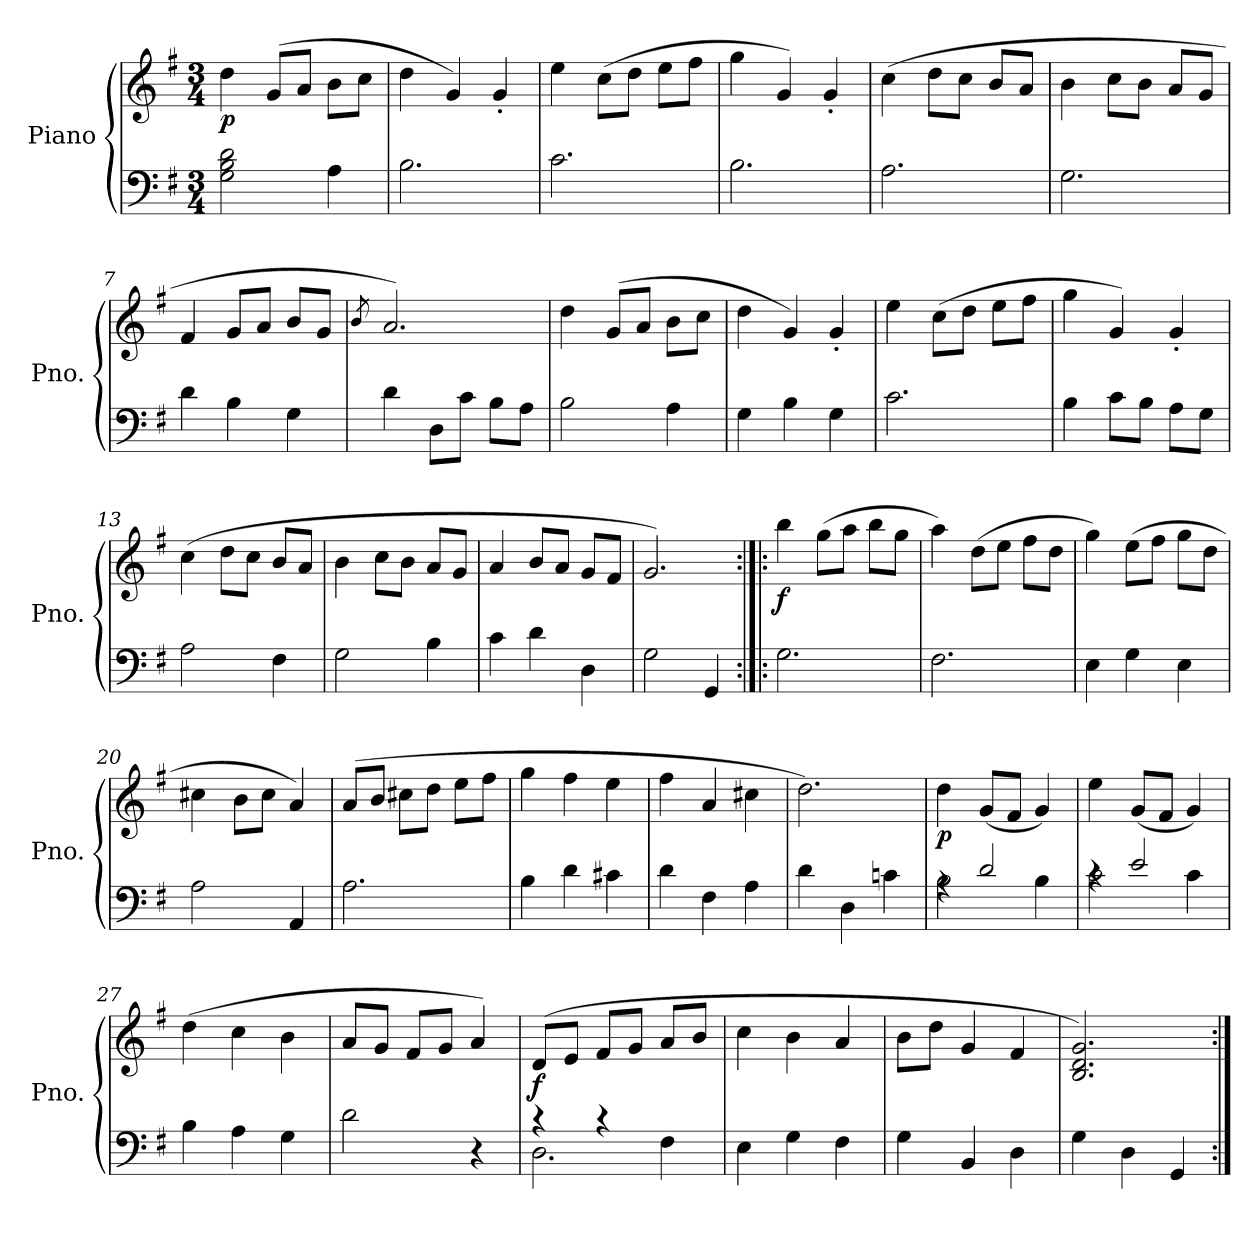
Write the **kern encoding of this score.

**kern	**kern	**dynam
*part1	*part1	*part1
*staff2	*staff1	*staff1/2
*I"Piano	*	*
*I'Pno.	*	*
*clefF4	*clefG2	*
*k[f#]	*k[f#]	*
*M3/4	*M3/4	*
*MM130	*MM130	*
=1	=1	=1
!	!	!LO:DY:b
2G\ 2B\ 2d\	4dd\	p
.	(8g/L	.
.	8a/J	.
4A\	8b\L	.
.	8cc\J	.
=2	=2	=2
2.B\	4dd\	.
.	4g/)	.
.	4g'/	.
=3	=3	=3
2.c\	4ee\	.
.	(8cc\L	.
.	8dd\J	.
.	8ee\L	.
.	8ff#\J	.
=4	=4	=4
2.B\	4gg\	.
.	4g/)	.
.	4g'/	.
=5	=5	=5
2.A\	(4cc\	.
.	8dd\L	.
.	8cc\J	.
.	8b/L	.
.	8a/J	.
=6	=6	=6
2.G\	4b\	.
.	8cc\L	.
.	8b\J	.
.	8a/L	.
.	8g/J	.
=7	=7	=7
4d\	4f#/	.
4B\	8g/L	.
.	8a/J	.
4G\	8b/L	.
.	8g/J	.
!!LO:LB:g=z
=8	=8	=8
.	8qb/	.
*	*^	*
4d\	2.a/)	4b\yy	.
8D\L	.	2a/yy	.
8c\J	.	.	.
8B\L	.	.	.
8A\J	.	.	.
*	*v	*v	*
=9	=9	=9
2B\	4dd\	.
.	(8g/L	.
.	8a/J	.
4A\	8b\L	.
.	8cc\J	.
=10	=10	=10
4G\	4dd\	.
4B\	4g/)	.
4G\	4g'/	.
=11	=11	=11
2.c\	4ee\	.
.	(8cc\L	.
.	8dd\J	.
.	8ee\L	.
.	8ff#\J	.
=12	=12	=12
4B\	4gg\	.
8c\L	4g/)	.
8B\J	.	.
8A\L	4g'/	.
8G\J	.	.
=13	=13	=13
2A\	(4cc\	.
.	8dd\L	.
.	8cc\J	.
4F#\	8b/L	.
.	8a/J	.
=14	=14	=14
2G\	4b\	.
.	8cc\L	.
.	8b\J	.
4B\	8a/L	.
.	8g/J	.
!!LO:LB:g=z
=15	=15	=15
4c\	4a/	.
4d\	8b/L	.
.	8a/J	.
4D\	8g/L	.
.	8f#/J	.
=16	=16	=16
2G\	2.g/)	.
4GG/	.	.
=17:|!|:	=17:|!|:	=17:|!|:
!	!	!LO:DY:b
2.G\	4bb\	f
.	(8gg\L	.
.	8aa\J	.
.	8bb\L	.
.	8gg\J	.
=18	=18	=18
2.F#\	4aa\)	.
.	(8dd\L	.
.	8ee\J	.
.	8ff#\L	.
.	8dd\J	.
=19	=19	=19
4E\	4gg\)	.
4G\	(8ee\L	.
.	8ff#\J	.
4E\	8gg\L	.
.	8dd\J	.
=20	=20	=20
2A\	4cc#X\	.
.	8b\L	.
.	8cc#\J	.
4AA/	4a/)	.
=21	=21	=21
2.A\	(8a/L	.
.	8b/J	.
.	8cc#X\L	.
.	8dd\J	.
.	8ee\L	.
.	8ff#\J	.
=22	=22	=22
4B\	4gg\	.
4d\	4ff#\	.
4c#X\	4ee\	.
!!LO:LB:g=z
=23	=23	=23
4d\	4ff#\	.
4F#\	4a/	.
4A\	4cc#X\	.
=24	=24	=24
4d\	2.dd\)	.
4D\	.	.
4cn\	.	.
=25	=25	=25
*^	*	*
!	!	!	!LO:DY:b
4rA	2B\	4dd\	p
2d/	.	(8g/L	.
.	.	8f#/J	.
.	4B\	4g/)	.
=26	=26	=26	=26
4rc	2c\	4ee\	.
2e/	.	(8g/L	.
.	.	8f#/J	.
.	4c\	4g/)	.
*v	*v	*	*
=27	=27	=27
4B\	(4dd\	.
4A\	4cc\	.
4G\	4b\	.
=28	=28	=28
2d\	8a/L	.
.	8g/J	.
.	8f#/L	.
.	8g/J	.
4r	4a/)	.
=29	=29	=29
*^	*	*
!	!	!	!LO:DY:b
4r	2.D\	(8d/L	f
.	.	8e/J	.
4r	.	8f#/L	.
.	.	8g/J	.
4F#\	.	8a/L	.
.	.	8b/J	.
*v	*v	*	*
=30	=30	=30
4E\	4cc\	.
4G\	4b\	.
4F#\	4a/	.
=31	=31	=31
4G\	8b\L	.
.	8dd\J	.
4BB/	4g/	.
4D\	4f#/	.
!!LO:LB:g=z
=32	=32	=32
4G\	2.B/ 2.d/ 2.g/)	.
4D\	.	.
4GG/	.	.
=:|!	=:|!	=:|!
*-	*-	*-
